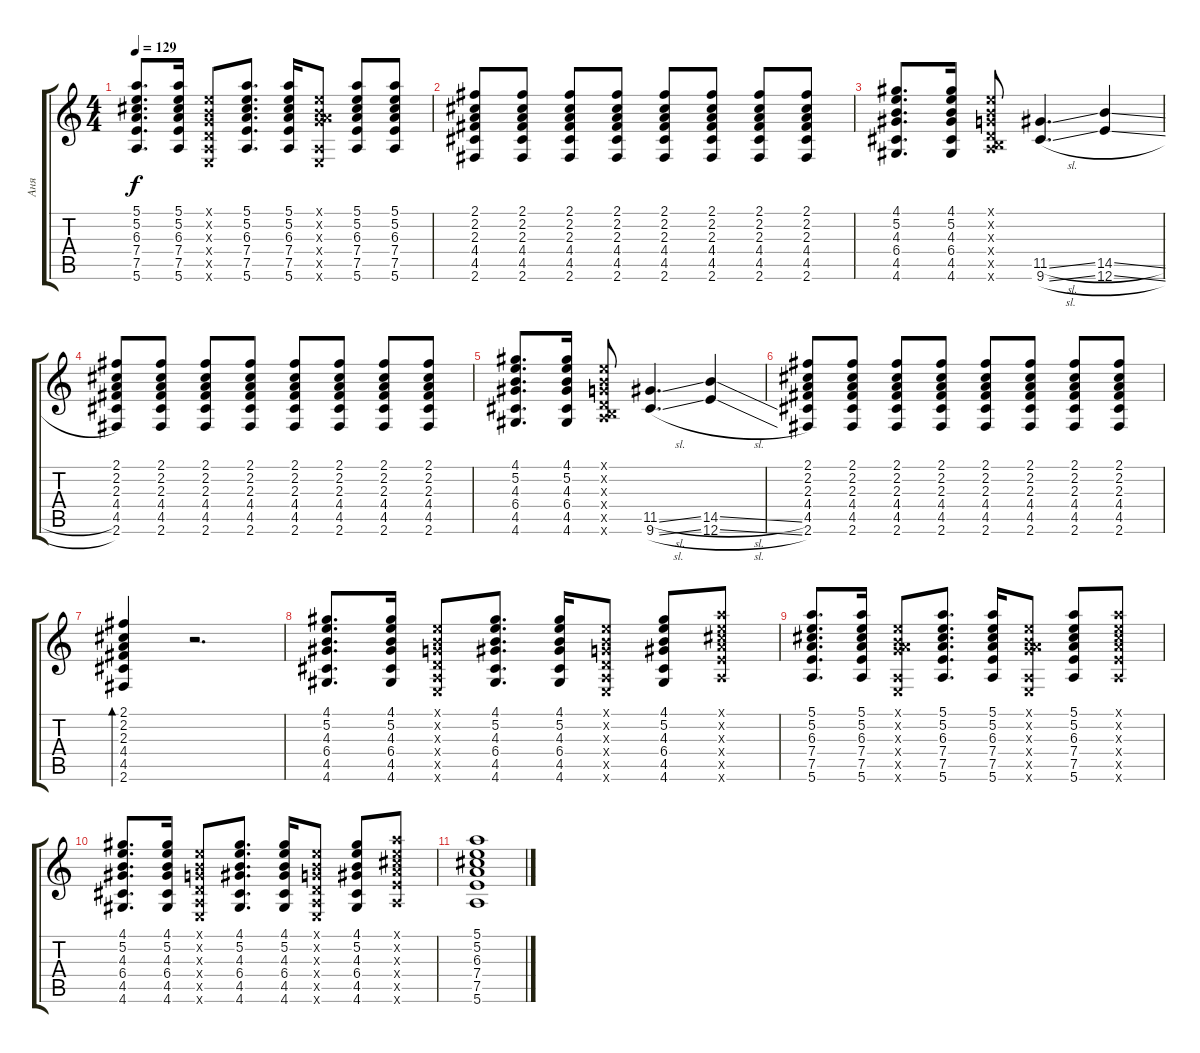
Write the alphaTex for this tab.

\track ("Аня" "Аня") {instrument acousticguitarsteel}
\staff {score tabs}
\tuning (E4 B3 G3 D3 A2 E2) {hide}
\ts (4 4)
\tempo 129
\clef g2
\ks c
(5.1 5.2 6.3 7.4 7.5 5.6).8{d dy f} (5.1 5.2 6.3 7.4 7.5 5.6).16 (0.1{x} 0.2{x} 0.3{x} 0.4{x} 0.5{x} 0.6{x}).8 (5.1 5.2 6.3 7.4 7.5 5.6).8{d} (5.1 5.2 6.3 7.4 7.5 5.6).16 (0.1{x} 0.2{x} 0.3{x} 7.4{x} 0.5{x} 0.6{x}).8 (5.1 5.2 6.3 7.4 7.5 5.6).8 (5.1 5.2 6.3 7.4 7.5 5.6).8 |
(2.1 2.2 2.3 4.4 4.5 2.6).8 (2.1 2.2 2.3 4.4 4.5 2.6).8 (2.1 2.2 2.3 4.4 4.5 2.6).8 (2.1 2.2 2.3 4.4 4.5 2.6).8 (2.1 2.2 2.3 4.4 4.5 2.6).8 (2.1 2.2 2.3 4.4 4.5 2.6).8 (2.1 2.2 2.3 4.4 4.5 2.6).8 (2.1 2.2 2.3 4.4 4.5 2.6).8 |
(4.1 5.2 4.3 6.4 4.5 4.6).8{d} (4.1 5.2 4.3 6.4 4.5 4.6).16 (0.1{x} 0.2{x} 0.3{x} 0.4{x} 0.5{x} 7.6{x}).8 (11.5{sl} 9.6{sl}).4{d} (14.5{sl} 12.6{sl}).4 |
(2.1 2.2 2.3 4.4 4.5 2.6).8 (2.1 2.2 2.3 4.4 4.5 2.6).8 (2.1 2.2 2.3 4.4 4.5 2.6).8 (2.1 2.2 2.3 4.4 4.5 2.6).8 (2.1 2.2 2.3 4.4 4.5 2.6).8 (2.1 2.2 2.3 4.4 4.5 2.6).8 (2.1 2.2 2.3 4.4 4.5 2.6).8 (2.1 2.2 2.3 4.4 4.5 2.6).8 |
(4.1 5.2 4.3 6.4 4.5 4.6).8{d} (4.1 5.2 4.3 6.4 4.5 4.6).16 (0.1{x} 0.2{x} 0.3{x} 0.4{x} 0.5{x} 7.6{x}).8 (11.5{sl} 9.6{sl}).4{d} (14.5{sl} 12.6{sl}).4 |
(2.1 2.2 2.3 4.4 4.5 2.6).8 (2.1 2.2 2.3 4.4 4.5 2.6).8 (2.1 2.2 2.3 4.4 4.5 2.6).8 (2.1 2.2 2.3 4.4 4.5 2.6).8 (2.1 2.2 2.3 4.4 4.5 2.6).8 (2.1 2.2 2.3 4.4 4.5 2.6).8 (2.1 2.2 2.3 4.4 4.5 2.6).8 (2.1 2.2 2.3 4.4 4.5 2.6).8 |
(2.1 2.2 2.3 4.4 4.5 2.6).4{bd 60} r.2{d} |
(4.1 5.2 4.3 6.4 4.5 4.6).8{d} (4.1 5.2 4.3 6.4 4.5 4.6).16 (0.1{x} 0.2{x} 0.3{x} 0.4{x} 0.5{x} 0.6{x}).8 (4.1 5.2 4.3 6.4 4.5 4.6).8{d} (4.1 5.2 4.3 6.4 4.5 4.6).16 (0.1{x} 0.2{x} 0.3{x} 0.4{x} 0.5{x} 0.6{x}).8 (4.1 5.2 4.3 6.4 4.5 4.6).8 (5.1{x} 5.2{x} 6.3{x} 7.4{x} 7.5{x} 5.6{x}).8 |
(5.1 5.2 6.3 7.4 7.5 5.6).8{d} (5.1 5.2 6.3 7.4 7.5 5.6).16 (0.1{x} 0.2{x} 0.3{x} 7.4{x} 0.5{x} 0.6{x}).8 (5.1 5.2 6.3 7.4 7.5 5.6).8{d} (5.1 5.2 6.3 7.4 7.5 5.6).16 (0.1{x} 0.2{x} 0.3{x} 7.4{x} 0.5{x} 0.6{x}).8 (5.1 5.2 6.3 7.4 7.5 5.6).8 (5.1{x} 5.2{x} 6.3{x} 7.4{x} 7.5{x} 5.6{x}).8 |
(4.1 5.2 4.3 6.4 4.5 4.6).8{d} (4.1 5.2 4.3 6.4 4.5 4.6).16 (0.1{x} 0.2{x} 0.3{x} 0.4{x} 0.5{x} 0.6{x}).8 (4.1 5.2 4.3 6.4 4.5 4.6).8{d} (4.1 5.2 4.3 6.4 4.5 4.6).16 (0.1{x} 0.2{x} 0.3{x} 0.4{x} 0.5{x} 0.6{x}).8 (4.1 5.2 4.3 6.4 4.5 4.6).8 (5.1{x} 5.2{x} 6.3{x} 7.4{x} 7.5{x} 5.6{x}).8 |
(5.1 5.2 6.3 7.4 7.5 5.6).1
